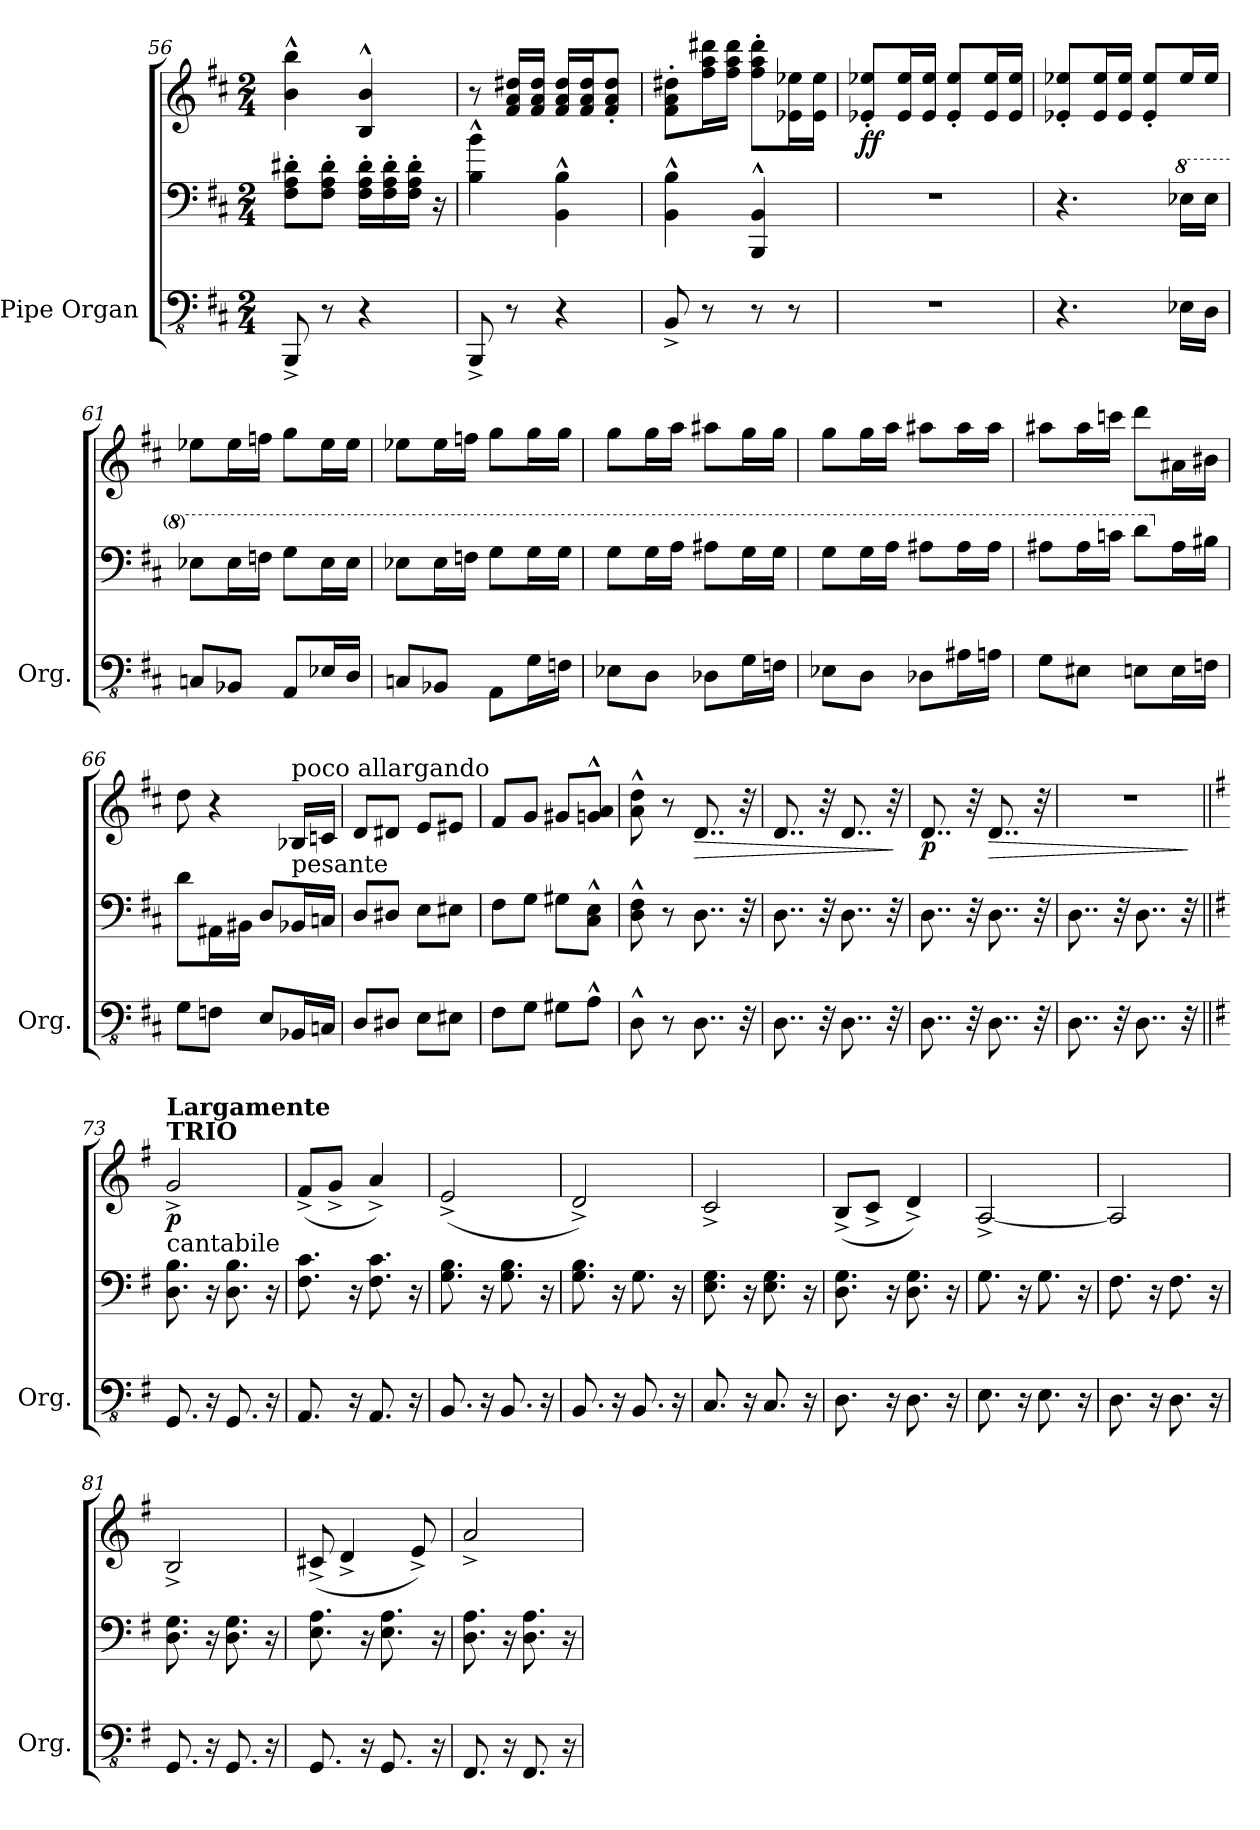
**kern	**kern	**kern	**dynam
*part1	*part1	*part1	*part1
*staff3	*staff2	*staff1	*staff1/2/3
*I"Pipe Organ	*	*	*
*I'Org.	*	*	*
*clefFv4	*clefF4	*clefG2	*
*k[f#c#]	*k[f#c#]	*k[f#c#]	*
*M2/4	*M2/4	*M2/4	*
=56	=56	=56	=56
8BBBB^/	8F#\' 8A\' 8d#X\'L	4b\^^ 4bb\^^	.
8r	8F#\' 8A\' 8d#\'J	.	.
4r	16F#\' 16A\' 16d#\'LL	4B/^^ 4b/^^	.
.	16F#\' 16A\' 16d#\'	.	.
.	16F#\' 16A\' 16d#\'JJ	.	.
.	16r	.	.
!!LO:PB:g=z
=57	=57	=57	=57
8BBBB^/	4B\^^ 4b\^^	8r	.
8r	.	16f#/ 16a/ 16dd#X/LL	.
.	.	16f#/ 16a/ 16dd#/JJ	.
4r	4BB\^^ 4B\^^	16f#/ 16a/ 16dd#/LL	.
.	.	16f#/ 16a/ 16dd#/J	.
.	.	8f#/' 8a/' 8dd#/'J	.
=58	=58	=58	=58
8BBB^/	4BB\^^ 4B\^^	8f#\' 8a\' 8dd#X\'L	.
8r	.	16ff#\ 16aa\ 16ddd#X\L	.
.	.	16ff#\ 16aa\ 16ddd#\JJ	.
8r	4BBB/^^ 4BB/^^	8ff#\' 8aa\' 8ddd#\'L	.
8r	.	16e-X\ 16ee-X\L	.
.	.	16e-\ 16ee-\JJ	.
=59	=59	=59	=59
!	!	!	!LO:DY:b
2r	2r	8e-X/' 8ee-X/'L	ff
.	.	16e-/ 16ee-/L	.
.	.	16e-/ 16ee-/JJ	.
.	.	8e-/' 8ee-/'L	.
.	.	16e-/ 16ee-/L	.
.	.	16e-/ 16ee-/JJ	.
=60	=60	=60	=60
4.r	4.r	8e-X/' 8ee-X/'L	.
.	.	16e-/ 16ee-/L	.
.	.	16e-/ 16ee-/JJ	.
.	.	8e-/' 8ee-/'L	.
*	*8va	*	*
16EE-X\LL	16e-X\LL	16ee-/L	.
16DD\JJ	16e-\JJ	16ee-/JJ	.
=61	=61	=61	=61
8CCn/L	8e-X\L	8ee-X\L	.
8BBB-X/J	16e-\L	16ee-\L	.
.	16fn\JJ	16ffn\JJ	.
8AAA/L	8g\L	8gg\L	.
16EE-X/L	16e-\L	16ee-\L	.
16DD/JJ	16e-\JJ	16ee-\JJ	.
!!LO:LB:g=z
=62	=62	=62	=62
8CCn/L	8e-X\L	8ee-X\L	.
8BBB-X/J	16e-\L	16ee-\L	.
.	16fn\JJ	16ffn\JJ	.
8AAA\L	8g\L	8gg\L	.
16GG\L	16g\L	16gg\L	.
16FFn\JJ	16g\JJ	16gg\JJ	.
=63	=63	=63	=63
8EE-X\L	8g\L	8gg\L	.
8DD\J	16g\L	16gg\L	.
.	16a\JJ	16aa\JJ	.
8DD-X\L	8a#X\L	8aa#X\L	.
16GG\L	16g\L	16gg\L	.
16FFn\JJ	16g\JJ	16gg\JJ	.
=64	=64	=64	=64
8EE-X\L	8g\L	8gg\L	.
8DD\J	16g\L	16gg\L	.
.	16a\JJ	16aa\JJ	.
8DD-X\L	8a#X\L	8aa#X\L	.
16AA#X\L	16a#\L	16aa#\L	.
16AAn\JJ	16a#\JJ	16aa#\JJ	.
=65	=65	=65	=65
8GG\L	8a#X\L	8aa#X\L	.
8EE#X\J	16a#\L	16aa#\L	.
.	16ccn\JJ	16cccn\JJ	.
8EEn\L	8dd\L	8ddd\L	.
*	*X8va	*	*
16EE\L	16A#\L	16a#X\L	.
16FFn\JJ	16B#X\JJ	16b#X\JJ	.
!!LO:LB:g=z
=66	=66	=66	=66
8GG\L	8d\L	8dd\	.
8FFn\J	16AA#X\L	4r	.
.	16BB#X\JJ	.	.
8EE/L	8D/L	.	.
*	*	*MM110	*
!	!	!LO:TX:a:t=poco allargando	!
!	!LO:TX:a:t=pesante	!	!
16BBB-X/L	16BB-X/L	16B-X/LL	.
16CCn/JJ	16Cn/JJ	16cn/JJ	.
=67	=67	=67	=67
8DD/L	8D/L	8d/L	.
8DD#X/J	8D#X/J	8d#X/J	.
8EE\L	8E\L	8e/L	.
8EE#X\J	8E#X\J	8e#X/J	.
=68	=68	=68	=68
8FF#\L	8F#\L	8f#/L	.
8GG\J	8G\J	8g/J	.
8GG#X\L	8G#X\L	8g#X/L	.
*	*	*MM100	*
8AA^^\J	8C#\^^ 8E\^^J	8gn/^^ 8a/^^J	.
=69	=69	=69	=69
8DD^^\	8D\^^ 8F#\^^	8a\^^ 8dd\^^	.
8r	8r	8r	.
!	!	!	!LO:HP:b
8..DD\	8..D\	8..d/	>
32r	32r	32r	.
=70	=70	=70	=70
8..DD\	8..D\	8..d/	.
32r	32r	32r	.
8..DD\	8..D\	8..d/	.
32r	32r	32r	.
.	.	.	]
=71	=71	=71	=71
!	!	!	!LO:DY:b
8..DD\	8..D\	8..d/	p
32r	32r	32r	.
!	!	!	!LO:HP:b
8..DD\	8..D\	8..d/	>
32r	32r	32r	.
!!LO:LB:g=z
=72	=72	=72	=72
8..DD\	8..D\	2r	.
32r	32r	.	.
8..DD\	8..D\	.	.
32r	32r	.	.
.	.	.	]
=73||	=73||	=73||	=73||
*k[f#]	*k[f#]	*k[f#]	*
*	*	*MM90	*
!	!	!LO:TX:a:B:t=TRIO	!
!	!	!LO:TX:a:B:t=Largamente	!
!	!LO:TX:a:t=cantabile	!	!
!	!	!	!LO:DY:b
8.GGG/	8.D\ 8.B\	2g^/	p
16r	16r	.	.
8.GGG/	8.D\ 8.B\	.	.
16r	16r	.	.
=74	=74	=74	=74
8.AAA/	8.F#\ 8.c\	(8f#^/L	.
.	.	8g^/J	.
16r	16r	.	.
8.AAA/	8.F#\ 8.c\	4a^/)	.
16r	16r	.	.
=75	=75	=75	=75
8.BBB/	8.G\ 8.B\	(2e^/	.
16r	16r	.	.
8.BBB/	8.G\ 8.B\	.	.
16r	16r	.	.
=76	=76	=76	=76
8.BBB/	8.G\ 8.B\	2d^/)	.
16r	16r	.	.
8.BBB/	8.G\	.	.
16r	16r	.	.
=77	=77	=77	=77
8.CC/	8.E\ 8.G\	2c^/	.
16r	16r	.	.
8.CC/	8.E\ 8.G\	.	.
16r	16r	.	.
=78	=78	=78	=78
8.DD\	8.D\ 8.G\	(8B^/L	.
.	.	8c^/J	.
16r	16r	.	.
8.DD\	8.D\ 8.G\	4d^/)	.
16r	16r	.	.
!!LO:PB:g=z
=79	=79	=79	=79
8.EE\	8.G\	[2A^/	.
16r	16r	.	.
8.EE\	8.G\	.	.
16r	16r	.	.
=80	=80	=80	=80
8.DD\	8.F#\	2A/]	.
16r	16r	.	.
8.DD\	8.F#\	.	.
16r	16r	.	.
=81	=81	=81	=81
8.GGG/	8.D\ 8.G\	2B^/	.
16r	16r	.	.
8.GGG/	8.D\ 8.G\	.	.
16r	16r	.	.
=82	=82	=82	=82
8.GGG/	8.E\ 8.A\	(8c#X^/	.
.	.	4d^/	.
16r	16r	.	.
8.GGG/	8.E\ 8.A\	.	.
.	.	8e^/)	.
16r	16r	.	.
=83	=83	=83	=83
8.FFF#/	8.D\ 8.A\	2a^/	.
16r	16r	.	.
8.FFF#/	8.D\ 8.A\	.	.
16r	16r	.	.
=	=	=	=
*-	*-	*-	*-
